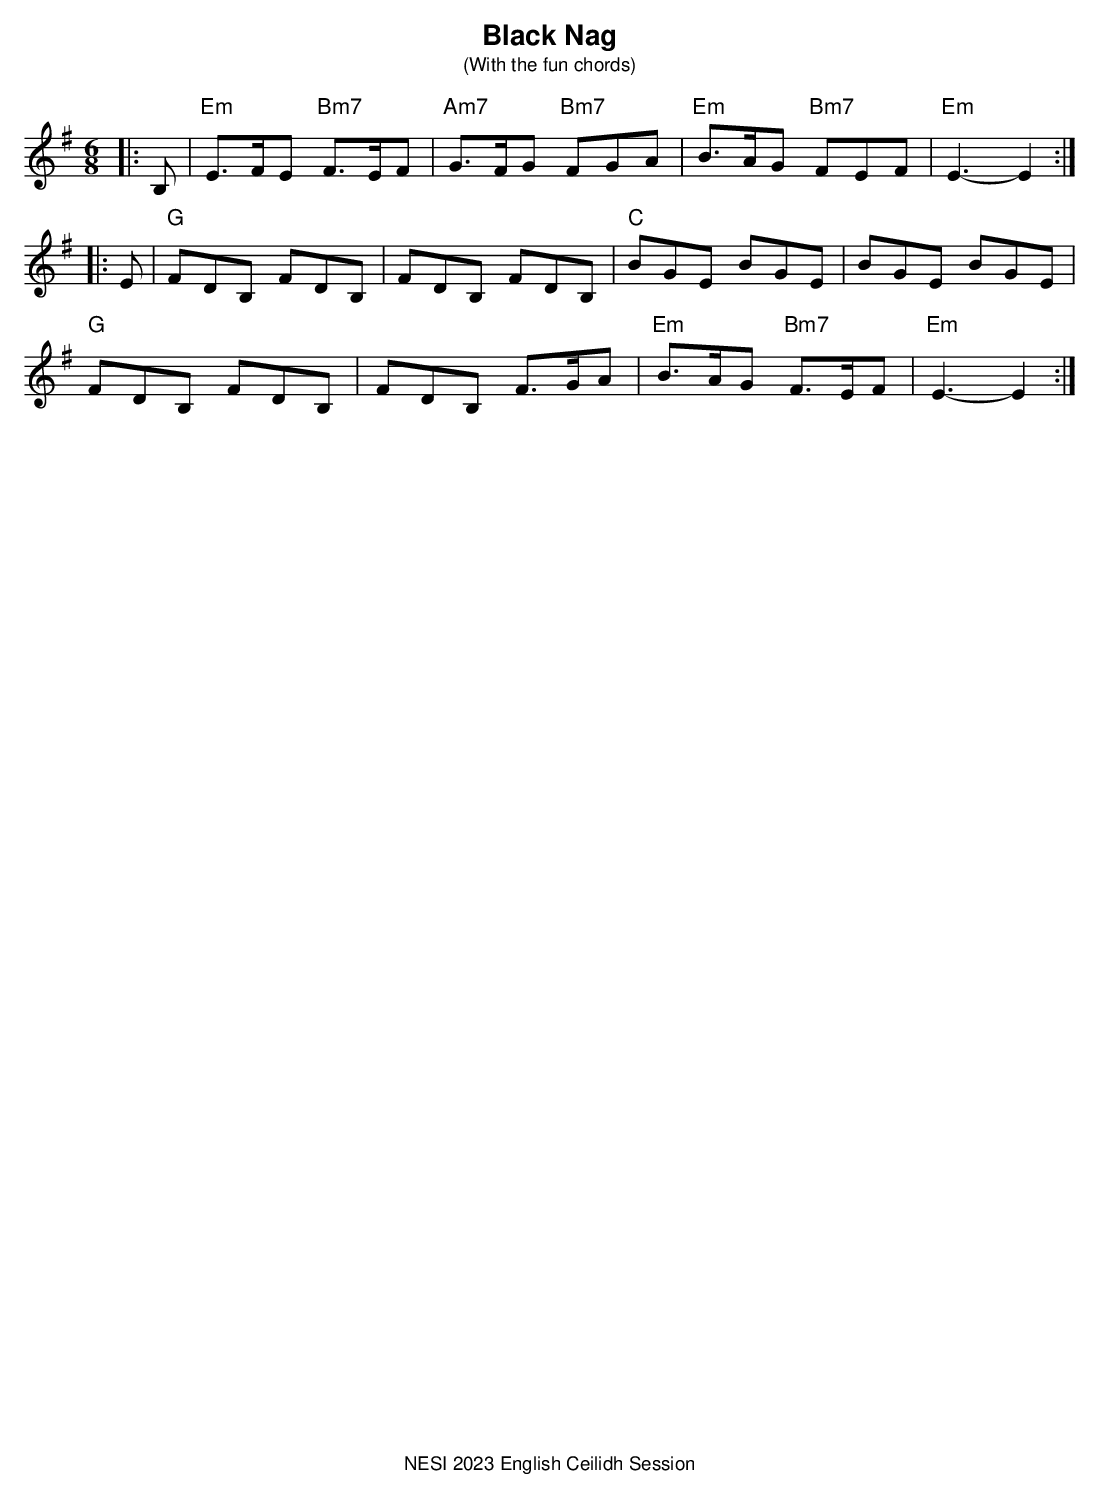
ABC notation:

X:1
T:Black Nag
T:(With the fun chords)
M:6/8
L:1/8
K:Em
|: B, | "Em"E>FE "Bm7"F>EF | "Am7"G>FG "Bm7"FGA | "Em"B>AG "Bm7"FEF | "Em"E3- E2 :|
|: E | "G"FDB, FDB, |FDB, FDB, | "C"BGE BGE | BGE BGE |
"G"FDB, FDB, | FDB, F>GA | "Em"B>AG "Bm7"F>EF | "Em"E3- E2 :|
